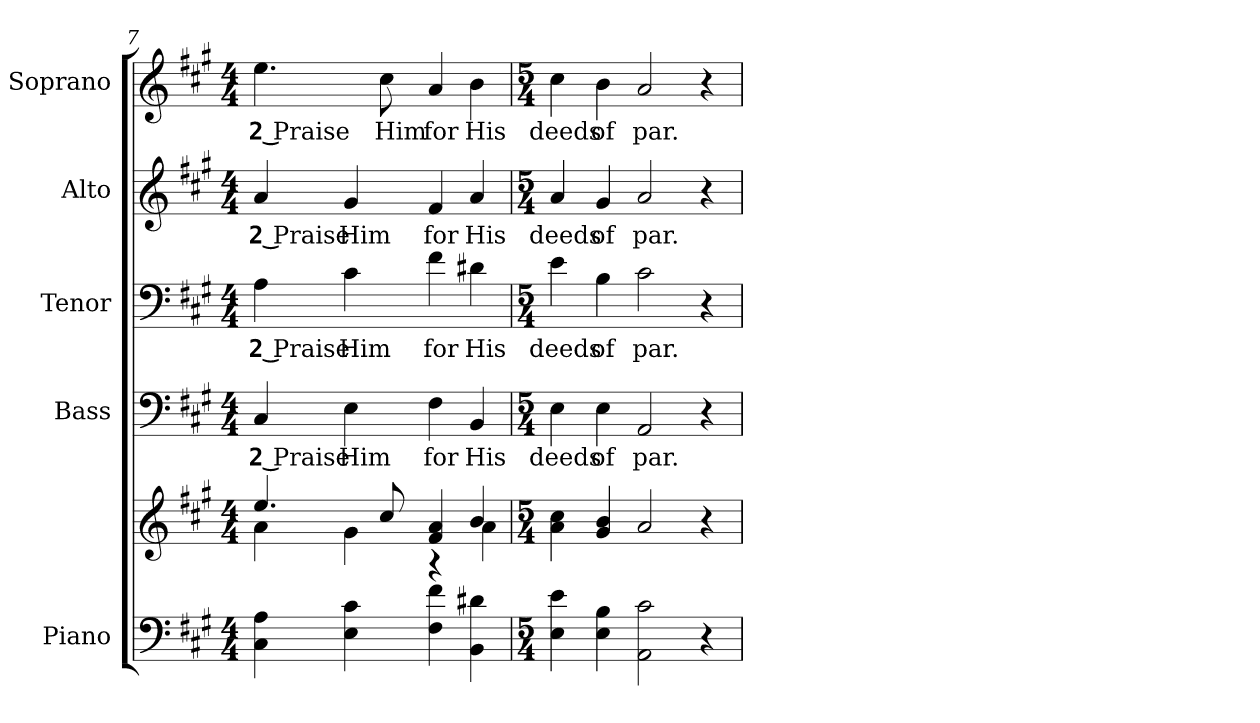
**kern	**kern	**kern	**text	**kern	**text	**kern	**text	**kern	**text
*part5	*part5	*part4	*part4	*part3	*part3	*part2	*part2	*part1	*part1
*staff6	*staff5	*staff4	*staff4	*staff3	*staff3	*staff2	*staff2	*staff1	*staff1
*I"Piano	*	*I"Bass	*	*I"Tenor	*	*I"Alto	*	*I"Soprano	*
*I'Pno.	*	*I'B.	*	*I'T.	*	*I'A.	*	*I'S.	*
!!LO:PB:g=z
*clefF4	*clefG2	*clefF4	*	*clefF4	*	*clefG2	*	*clefG2	*
*k[f#c#g#]	*k[f#c#g#]	*k[f#c#g#]	*	*k[f#c#g#]	*	*k[f#c#g#]	*	*k[f#c#g#]	*
*A:	*A:	*A:	*	*A:	*	*A:	*	*A:	*
*M4/4	*M4/4	*M4/4	*	*M4/4	*	*M4/4	*	*M4/4	*
=7	=7	=7	=7	=7	=7	=7	=7	=7	=7
*	*^	*	*	*	*	*	*	*	*
!	!	!	!	!LO:LY:b:color=#000000	!	!	!	!	!	!
!	!	!	!	!	!	!LO:LY:b:color=#000000	!	!	!	!
!	!	!	!	!	!	!	!	!LO:LY:b:color=#000000	!	!
!	!	!	!	!	!	!	!	!	!	!LO:LY:b:color=#000000
4C#i\ 4Ai	4.eei/	4ai\	4C#i/	2 Praise	4Ai\	2 Praise	4ai/	2 Praise	4.eei\	2 Praise
!	!	!	!	!LO:LY:b:color=#000000	!	!	!	!	!	!
!	!	!	!	!	!	!LO:LY:b:color=#000000	!	!	!	!
!	!	!	!	!	!	!	!	!LO:LY:b:color=#000000	!	!
4Ei\ 4c#i	.	4g#i\	4Ei\	Him	4c#i\	Him	4g#i/	Him	.	.
!	!	!	!	!	!	!	!	!	!	!LO:LY:b:color=#000000
.	8cc#i/	.	.	.	.	.	.	.	8cc#i\	Him
!	!	!	!	!LO:LY:b:color=#000000	!	!	!	!	!	!
!	!	!	!	!	!	!LO:LY:b:color=#000000	!	!	!	!
!	!	!	!	!	!	!	!	!LO:LY:b:color=#000000	!	!
!	!	!	!	!	!	!	!	!	!	!LO:LY:b:color=#000000
4F#i\ 4f#i	4f#i/ 4ai	4r	4F#i\	for	4f#i\	for	4f#i/	for	4ai/	for
!	!	!	!	!LO:LY:b:color=#000000	!	!	!	!	!	!
!	!	!	!	!	!	!LO:LY:b:color=#000000	!	!	!	!
!	!	!	!	!	!	!	!	!LO:LY:b:color=#000000	!	!
!	!	!	!	!	!	!	!	!	!	!LO:LY:b:color=#000000
4BBi\ 4d#Xi	4bi/	4ai\	4BBi/	His	4d#Xi\	His	4ai/	His	4bi\	His
*	*v	*v	*	*	*	*	*	*	*	*
=8	=8	=8	=8	=8	=8	=8	=8	=8	=8
*M5/4	*M5/4	*M5/4	*	*M5/4	*	*M5/4	*	*M5/4	*
*	*^	*	*	*	*	*	*	*	*
!	!	!	!	!LO:LY:b:color=#000000	!	!	!	!	!	!
*	*v	*v	*	*	*	*	*	*	*	*
*	*^	*	*	*	*	*	*	*	*
!	!	!	!	!	!	!LO:LY:b:color=#000000	!	!	!	!
*	*v	*v	*	*	*	*	*	*	*	*
*	*^	*	*	*	*	*	*	*	*
!	!	!	!	!	!	!	!	!LO:LY:b:color=#000000	!	!
*	*v	*v	*	*	*	*	*	*	*	*
*	*^	*	*	*	*	*	*	*	*
!	!	!	!	!	!	!	!	!	!	!LO:LY:b:color=#000000
*	*v	*v	*	*	*	*	*	*	*	*
4Ei\ 4ei	4ai\ 4cc#i	4Ei\	deeds	4ei\	deeds	4ai/	deeds	4cc#i\	deeds
!	!	!	!LO:LY:b:color=#000000	!	!	!	!	!	!
!	!	!	!	!	!LO:LY:b:color=#000000	!	!	!	!
!	!	!	!	!	!	!	!LO:LY:b:color=#000000	!	!
!	!	!	!	!	!	!	!	!	!LO:LY:b:color=#000000
4Ei\ 4Bi	4g#i/ 4bi	4Ei\	of	4Bi\	of	4g#i/	of	4bi\	of
!	!	!	!LO:LY:b:color=#000000	!	!	!	!	!	!
!	!	!	!	!	!LO:LY:b:color=#000000	!	!	!	!
!	!	!	!	!	!	!	!LO:LY:b:color=#000000	!	!
!	!	!	!	!	!	!	!	!	!LO:LY:b:color=#000000
2AAi\ 2c#i	2ai/	2AAi/	par.	2c#i\	par.	2ai/	par.	2ai/	par.
4r	4r	4r	.	4r	.	4r	.	4r	.
=	=	=	=	=	=	=	=	=	=
*-	*-	*-	*-	*-	*-	*-	*-	*-	*-
